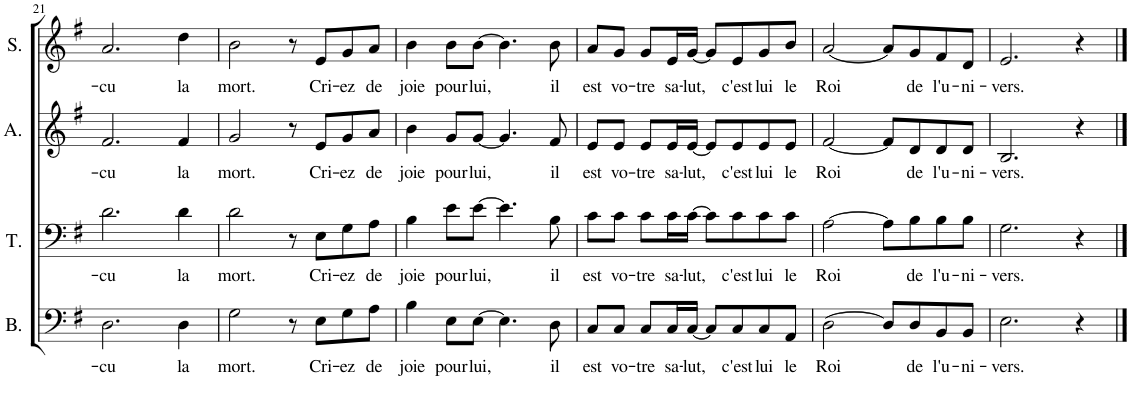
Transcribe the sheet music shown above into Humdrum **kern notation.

**kern	**text	**kern	**text	**kern	**text	**kern	**text
*part4	*part4	*part3	*part3	*part2	*part2	*part1	*part1
*staff4	*staff4	*staff3	*staff3	*staff2	*staff2	*staff1	*staff1
*I"Bass	*	*I"Tenor	*	*I"Alto	*	*I"Soprano	*
*I'B.	*	*I'T.	*	*I'A.	*	*I'S.	*
!!LO:PB:g=z
*clefF4	*	*clefF4	*	*clefG2	*	*clefG2	*
*k[f#]	*	*k[f#]	*	*k[f#]	*	*k[f#]	*
*M4/4	*	*M4/4	*	*M4/4	*	*M4/4	*
*met(c)	*	*met(c)	*	*met(c)	*	*met(c)	*
=21	=21	=21	=21	=21	=21	=21	=21
!	!LO:LY:b	!	!LO:LY:b	!	!LO:LY:b	!	!LO:LY:b
2.D\	-cu	2.d\	-cu	2.f#/	-cu	2.a/	-cu
!	!LO:LY:b	!	!LO:LY:b	!	!LO:LY:b	!	!LO:LY:b
4D\	la	4d\	la	4f#/	la	4dd\	la
=22	=22	=22	=22	=22	=22	=22	=22
!	!LO:LY:b	!	!LO:LY:b	!	!LO:LY:b	!	!LO:LY:b
2G\	mort.	2d\	mort.	2g/	mort.	2b\	mort.
8r	.	8r	.	8r	.	8r	.
!	!LO:LY:b	!	!LO:LY:b	!	!LO:LY:b	!	!LO:LY:b
8E\L	Cri-	8E\L	Cri-	8e/L	Cri-	8e/L	Cri-
!	!LO:LY:b	!	!LO:LY:b	!	!LO:LY:b	!	!LO:LY:b
8G\	-ez	8G\	-ez	8g/	-ez	8g/	-ez
!	!LO:LY:b	!	!LO:LY:b	!	!LO:LY:b	!	!LO:LY:b
8A\J	de	8A\J	de	8a/J	de	8a/J	de
=23	=23	=23	=23	=23	=23	=23	=23
!	!LO:LY:b	!	!LO:LY:b	!	!LO:LY:b	!	!LO:LY:b
4B\	joie	4B\	joie	4b\	joie	4b\	joie
!	!LO:LY:b	!	!LO:LY:b	!	!LO:LY:b	!	!LO:LY:b
8E\L	pour	8e\L	pour	8g/L	pour	8b\L	pour
!	!LO:LY:b	!	!LO:LY:b	!	!LO:LY:b	!	!LO:LY:b
[8E\J	lui,	[8e\J	lui,	[8g/J	lui,	[8b\J	lui,
4.E\]	.	4.e\]	.	4.g/]	.	4.b\]	.
!	!LO:LY:b	!	!LO:LY:b	!	!LO:LY:b	!	!LO:LY:b
8D\	il	8B\	il	8f#/	il	8b\	il
=24	=24	=24	=24	=24	=24	=24	=24
!	!LO:LY:b	!	!LO:LY:b	!	!LO:LY:b	!	!LO:LY:b
8C/L	est	8c\L	est	8e/L	est	8a/L	est
!	!LO:LY:b	!	!LO:LY:b	!	!LO:LY:b	!	!LO:LY:b
8C/J	vo-	8c\J	vo-	8e/J	vo-	8g/J	vo-
!	!LO:LY:b	!	!LO:LY:b	!	!LO:LY:b	!	!LO:LY:b
8C/L	-tre	8c\L	-tre	8e/L	-tre	8g/L	-tre
!	!LO:LY:b	!	!LO:LY:b	!	!LO:LY:b	!	!LO:LY:b
16C/L	sa-	16c\L	sa-	16e/L	sa-	16e/L	sa-
!	!LO:LY:b	!	!LO:LY:b	!	!LO:LY:b	!	!LO:LY:b
[16C/JJ	-lut,	[16c\JJ	-lut,	[16e/JJ	-lut,	[16g/JJ	-lut,
8C/L]	.	8c\L]	.	8e/L]	.	8g/L]	.
!	!LO:LY:b	!	!LO:LY:b	!	!LO:LY:b	!	!LO:LY:b
8C/	c'est	8c\	c'est	8e/	c'est	8e/	c'est
!	!LO:LY:b	!	!LO:LY:b	!	!LO:LY:b	!	!LO:LY:b
8C/	lui	8c\	lui	8e/	lui	8g/	lui
!	!LO:LY:b	!	!LO:LY:b	!	!LO:LY:b	!	!LO:LY:b
8AA/J	le	8c\J	le	8e/J	le	8b/J	le
=25	=25	=25	=25	=25	=25	=25	=25
!	!LO:LY:b	!	!LO:LY:b	!	!LO:LY:b	!	!LO:LY:b
[2D\	Roi	[2A\	Roi	[2f#/	Roi	[2a/	Roi
8D/L]	.	8A\L]	.	8f#/L]	.	8a/L]	.
!	!LO:LY:b	!	!LO:LY:b	!	!LO:LY:b	!	!LO:LY:b
8D/	de	8B\	de	8d/	de	8g/	de
!	!LO:LY:b	!	!LO:LY:b	!	!LO:LY:b	!	!LO:LY:b
8BB/	l'u-	8B\	l'u-	8d/	l'u-	8f#/	l'u-
!	!LO:LY:b	!	!LO:LY:b	!	!LO:LY:b	!	!LO:LY:b
8BB/J	-ni-	8B\J	-ni-	8d/J	-ni-	8d/J	-ni-
=26	=26	=26	=26	=26	=26	=26	=26
!	!LO:LY:b	!	!LO:LY:b	!	!LO:LY:b	!	!LO:LY:b
2.E\	-vers.	2.G\	-vers.	2.B/	-vers.	2.e/	-vers.
4r	.	4r	.	4r	.	4r	.
==	==	==	==	==	==	==	==
*-	*-	*-	*-	*-	*-	*-	*-
